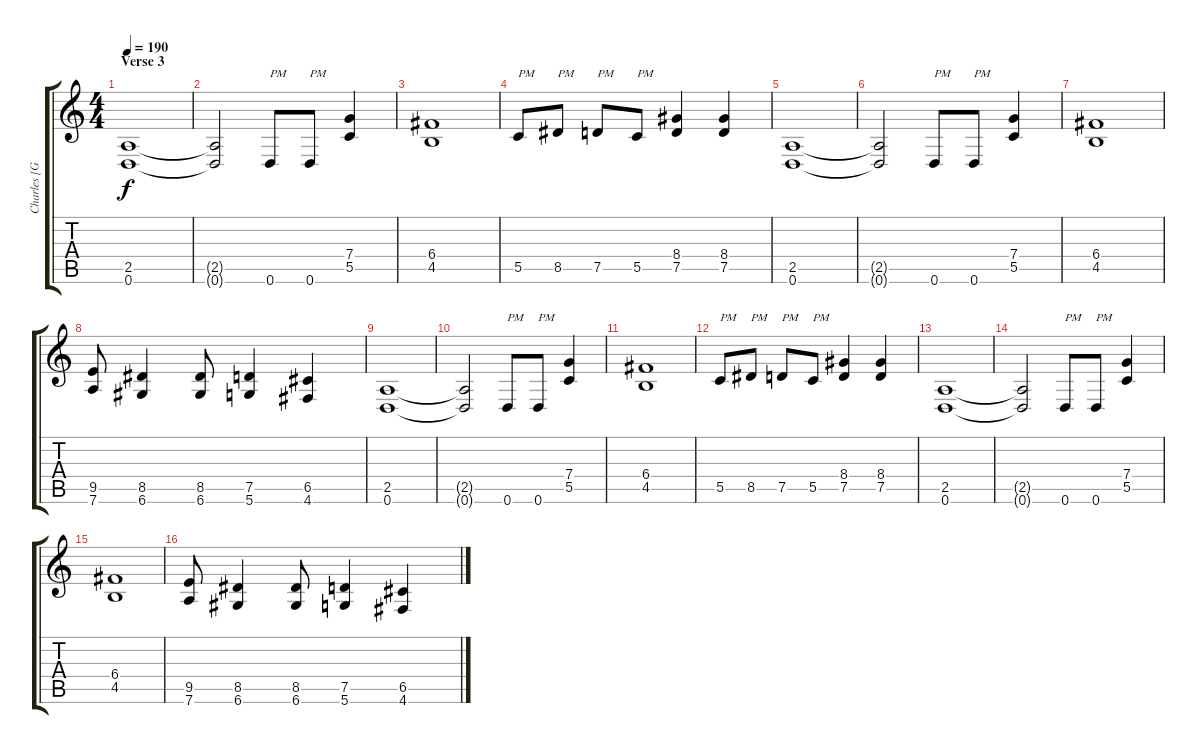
\track ("Charles [Guitar]" "Charles [G") {instrument distortionguitar}
\staff {score tabs}
\tuning (D4 A3 F3 C3 G2 D2) {hide}
\ts (4 4)
\section ("" "Verse 3")
\tempo 190
\clef g2
\ks c
(2.5 0.6).1{dy f} |
(2.5{t} 0.6{t}).2 0.6.8{txt "PM"} 0.6.8{txt "PM"} (7.4 5.5).4 |
(6.4 4.5).1 |
5.5.8{txt "PM"} 8.5.8{txt "PM"} 7.5.8{txt "PM"} 5.5.8{txt "PM"} (8.4 7.5).4 (8.4 7.5).4 |
(2.5 0.6).1 |
(2.5{t} 0.6{t}).2 0.6.8{txt "PM"} 0.6.8{txt "PM"} (7.4 5.5).4 |
(6.4 4.5).1 |
(9.5 7.6).8 (8.5 6.6).4 (8.5 6.6).8 (7.5 5.6).4 (6.5 4.6).4 |
(2.5 0.6).1 |
(2.5{t} 0.6{t}).2 0.6.8{txt "PM"} 0.6.8{txt "PM"} (7.4 5.5).4 |
(6.4 4.5).1 |
5.5.8{txt "PM"} 8.5.8{txt "PM"} 7.5.8{txt "PM"} 5.5.8{txt "PM"} (8.4 7.5).4 (8.4 7.5).4 |
(2.5 0.6).1 |
(2.5{t} 0.6{t}).2 0.6.8{txt "PM"} 0.6.8{txt "PM"} (7.4 5.5).4 |
(6.4 4.5).1 |
(9.5 7.6).8 (8.5 6.6).4 (8.5 6.6).8 (7.5 5.6).4 (6.5 4.6).4
